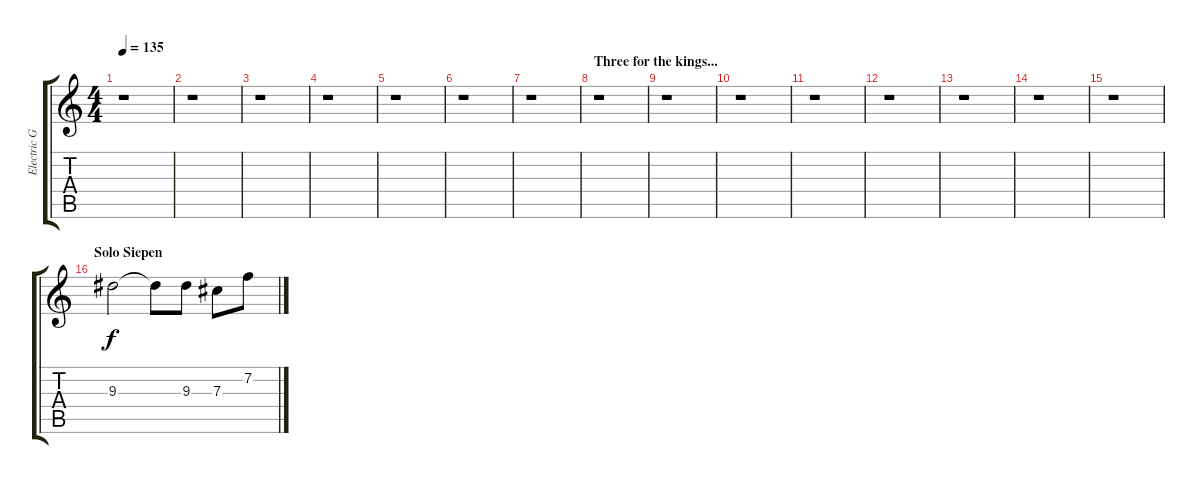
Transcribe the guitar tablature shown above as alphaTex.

\track ("Electric Guitar" "Electric G") {instrument distortionguitar}
\staff {score tabs}
\tuning (Eb4 Bb3 Gb3 Db3 Ab2 Eb2) {hide}
\ts (4 4)
\tempo 135
\clef g2
\ks c
r.1{dy f} |
r.1 |
r.1 |
r.1 |
r.1 |
r.1 |
r.1 |
\section ("" "Three for the kings...")
r.1 |
r.1 |
r.1 |
r.1 |
r.1 |
r.1 |
r.1 |
r.1 |
\section ("" "Solo Siepen")
9.3.2 9.3{t}.8 9.3.8 7.3.8 7.2.8
